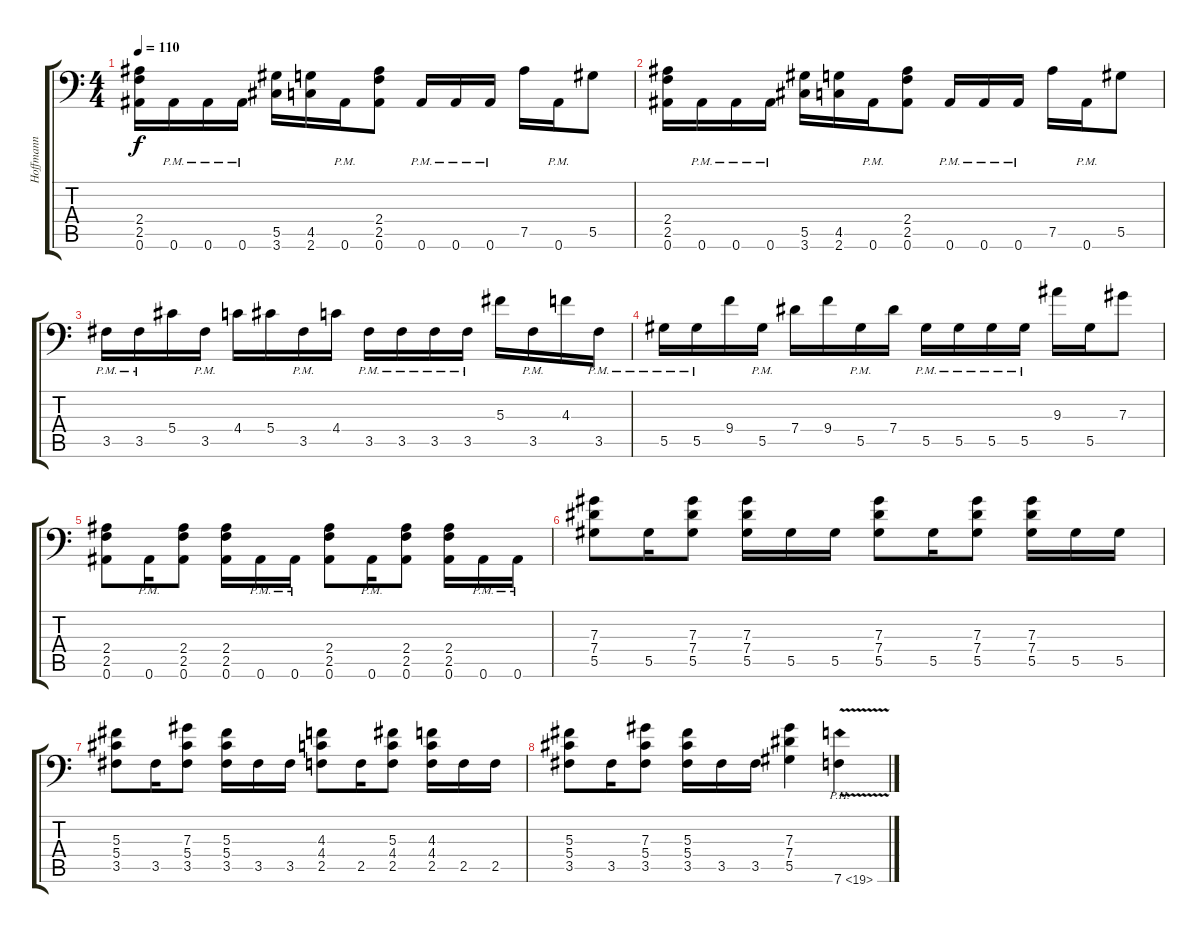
\track ("Hoffmann" "Hoffmann") {instrument distortionguitar}
\staff {score tabs}
\tuning (Bb3 F3 Db3 Ab2 Eb2 Bb1) {hide}
\ts (4 4)
\tempo 110
\clef f4
\ks c
(2.4 2.5 0.6).16{dy f} 0.6{pm}.16 0.6{pm}.16 0.6{pm}.16 (5.5 3.6).16 (4.5 2.6).16 0.6{pm}.16 (2.4 2.5 0.6).8 0.6{pm}.16 0.6{pm}.16 0.6{pm}.16 7.5.16 0.6{pm}.16 5.5.8 |
(2.4 2.5 0.6).16 0.6{pm}.16 0.6{pm}.16 0.6{pm}.16 (5.5 3.6).16 (4.5 2.6).16 0.6{pm}.16 (2.4 2.5 0.6).8 0.6{pm}.16 0.6{pm}.16 0.6{pm}.16 7.5.16 0.6{pm}.16 5.5.8 |
3.5{pm}.16 3.5{pm}.16 5.4.16 3.5{pm}.16 4.4.16 5.4.16 3.5{pm}.16 4.4.16 3.5{pm}.16 3.5{pm}.16 3.5{pm}.16 3.5{pm}.16 5.3.16 3.5{pm}.16 4.3.16 3.5{pm}.16 |
5.5{pm}.16 5.5{pm}.16 9.4.16 5.5{pm}.16 7.4.16 9.4.16 5.5{pm}.16 7.4.16 5.5{pm}.16 5.5{pm}.16 5.5{pm}.16 5.5{pm}.16 9.3.16 5.5.16 7.3.8 |
(2.4 2.5 0.6).8 0.6{pm}.16 (2.4 2.5 0.6).8 (2.4 2.5 0.6).16 0.6{pm}.16 0.6{pm}.16 (2.4 2.5 0.6).8 0.6{pm}.16 (2.4 2.5 0.6).8 (2.4 2.5 0.6).16 0.6{pm}.16 0.6{pm}.16 |
(7.3 7.4 5.5).8 5.5.16 (7.3 7.4 5.5).8 (7.3 7.4 5.5).16 5.5.16 5.5.16 (7.3 7.4 5.5).8 5.5.16 (7.3 7.4 5.5).8 (7.3 7.4 5.5).16 5.5.16 5.5.16 |
(5.3 5.4 3.5).8 3.5.16 (7.3 5.4 3.5).8 (5.3 5.4 3.5).16 3.5.16 3.5.16 (4.3 4.4 2.5).8 2.5.16 (5.3 4.4 2.5).8 (4.3 4.4 2.5).16 2.5.16 2.5.16 |
(5.3 5.4 3.5).8 3.5.16 (7.3 5.4 3.5).8 (5.3 5.4 3.5).16 3.5.16 3.5.16 (7.3 7.4 5.5).4 7.6{ph 12 v}.4
